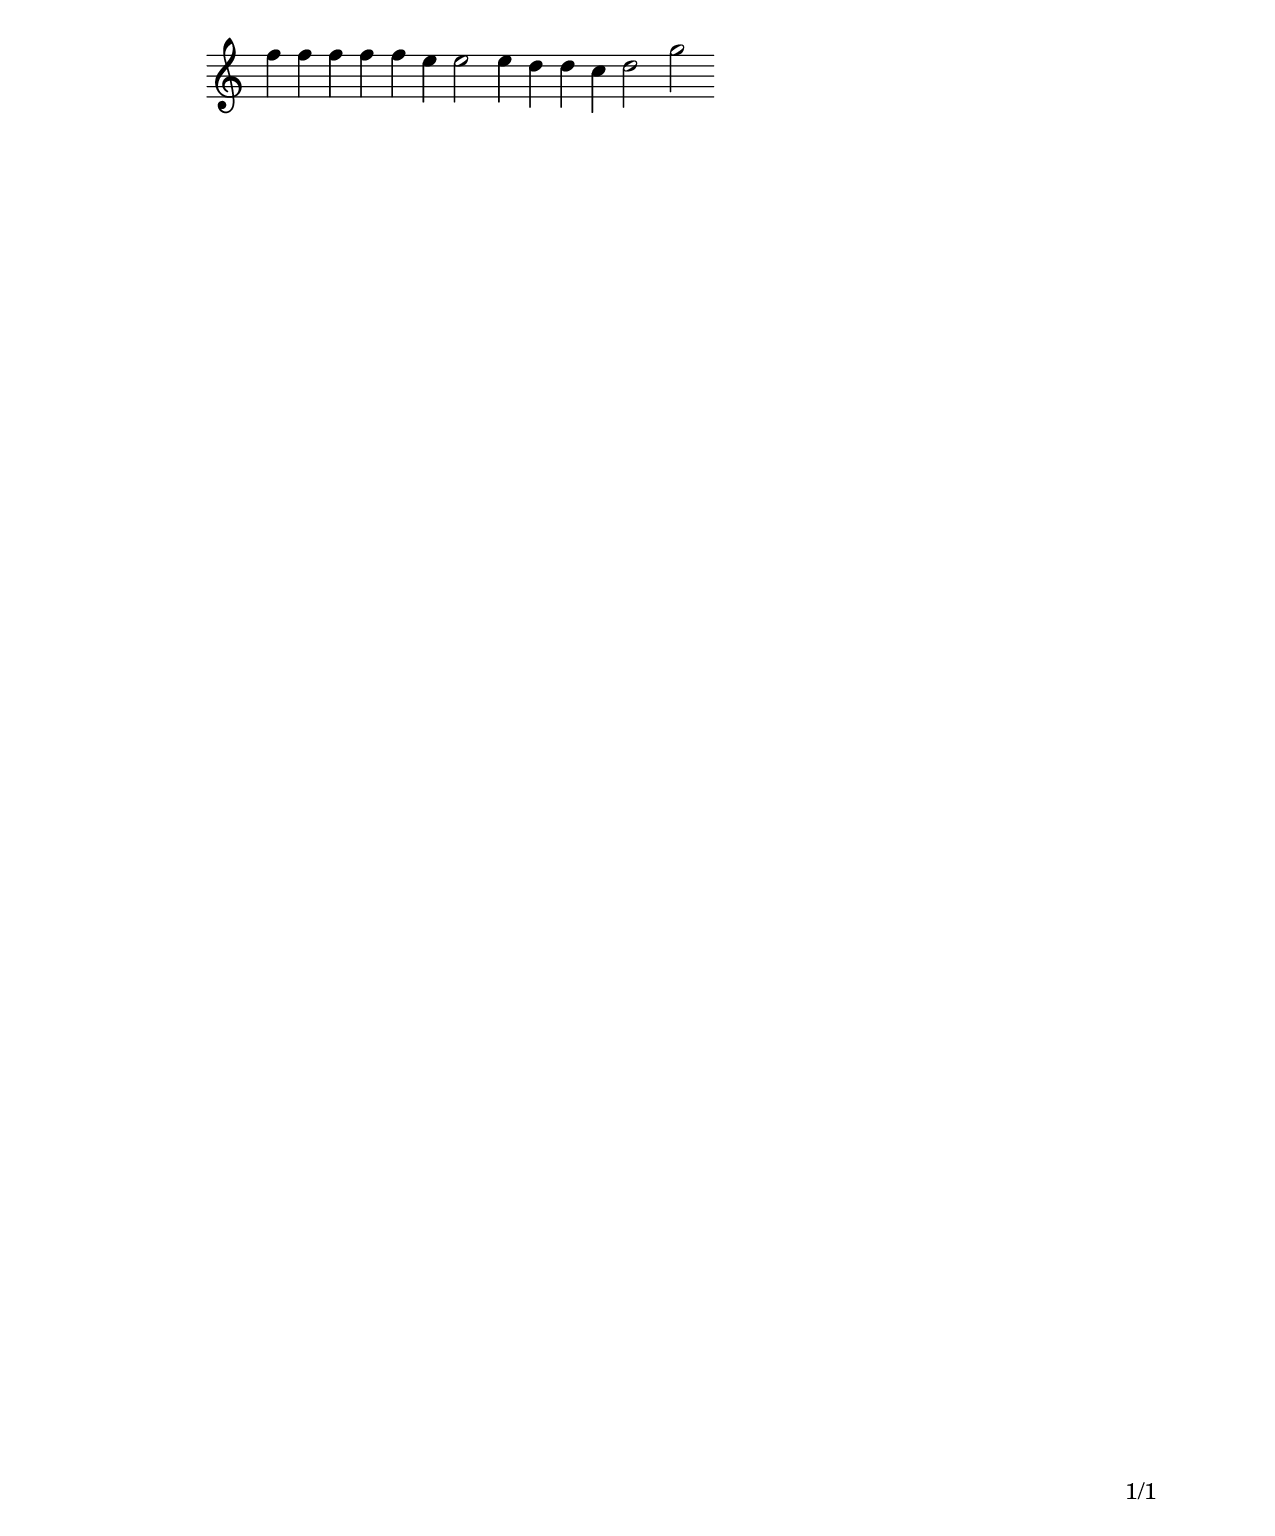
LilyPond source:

\version "2.24.3"
\include "../settings.v1.ly"

\paper {
  total-page = 1
}

\score {
  \new Staff {
    \set Score.tempoHideNote = ##t
    \override Staff.TimeSignature.stencil = ##f

    \tempo 4 = 96
    \clef treble
    \key c \major
    
    \cadenzaOn f''4 f''4 f''4 f''4 f''4 e''4 e''2 e''4 d''4 d''4 c''4 d''2 g''2 \cadenzaOff
  }
  \layout {}
  \midi {}
}